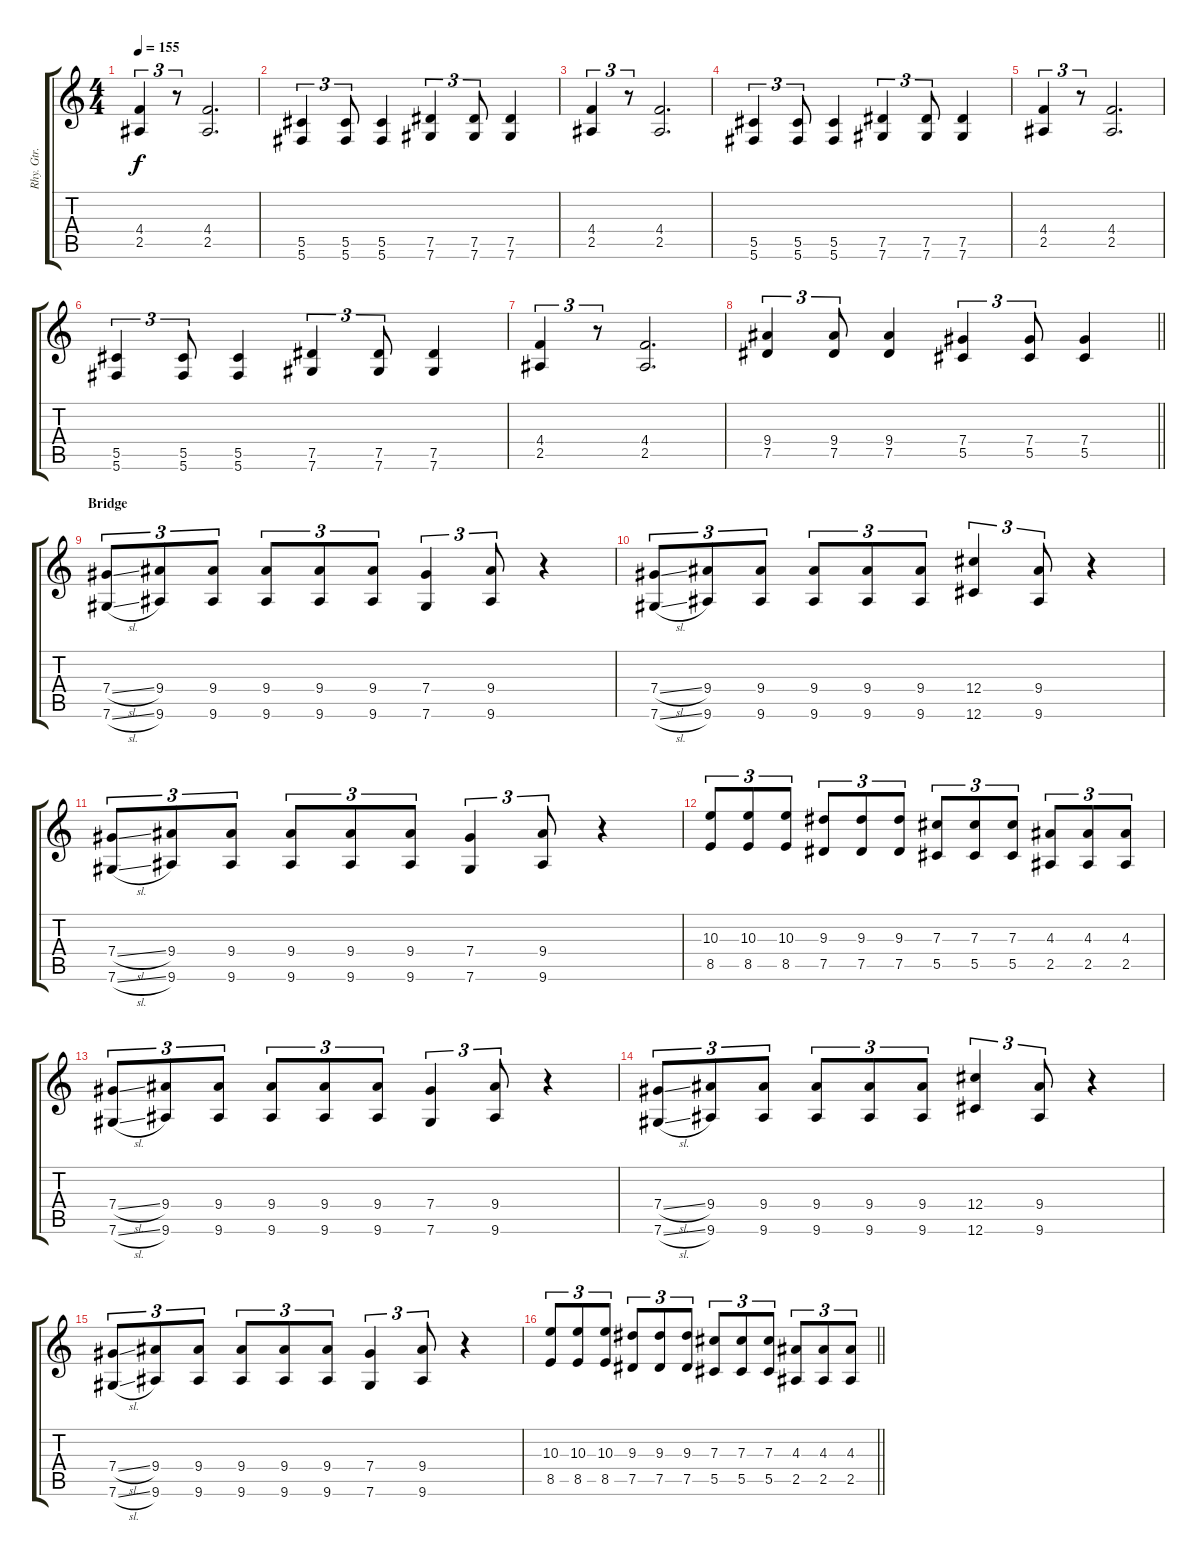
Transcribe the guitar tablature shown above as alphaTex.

\track ("Rhy. Gtr. 2" "Rhy. Gtr. ") {instrument distortionguitar}
\staff {score tabs}
\tuning (Eb4 Bb3 Gb3 Db3 Ab2 Db2) {hide}
\ts (4 4)
\section ("" "")
\tempo 155
\clef g2
\ks c
(4.4 2.5).4{tu (3 2) dy f} r.8{tu (3 2)} (4.4 2.5).2{d} |
(5.5 5.6).4{tu (3 2)} (5.5 5.6).8{tu (3 2)} (5.5 5.6).4 (7.5 7.6).4{tu (3 2)} (7.5 7.6).8{tu (3 2)} (7.5 7.6).4 |
(4.4 2.5).4{tu (3 2)} r.8{tu (3 2)} (4.4 2.5).2{d} |
(5.5 5.6).4{tu (3 2)} (5.5 5.6).8{tu (3 2)} (5.5 5.6).4 (7.5 7.6).4{tu (3 2)} (7.5 7.6).8{tu (3 2)} (7.5 7.6).4 |
(4.4 2.5).4{tu (3 2)} r.8{tu (3 2)} (4.4 2.5).2{d} |
(5.5 5.6).4{tu (3 2)} (5.5 5.6).8{tu (3 2)} (5.5 5.6).4 (7.5 7.6).4{tu (3 2)} (7.5 7.6).8{tu (3 2)} (7.5 7.6).4 |
(4.4 2.5).4{tu (3 2)} r.8{tu (3 2)} (4.4 2.5).2{d} |
\barLineRight lightlight
(9.4 7.5).4{tu (3 2)} (9.4 7.5).8{tu (3 2)} (9.4 7.5).4 (7.4 5.5).4{tu (3 2)} (7.4 5.5).8{tu (3 2)} (7.4 5.5).4 |
\section ("" "Bridge")
(7.4{sl} 7.6{sl}).8{tu (3 2)} (9.4 9.6).8{tu (3 2)} (9.4 9.6).8{tu (3 2)} (9.4 9.6).8{tu (3 2)} (9.4 9.6).8{tu (3 2)} (9.4 9.6).8{tu (3 2)} (7.4 7.6).4{tu (3 2)} (9.4 9.6).8{tu (3 2)} r.4 |
(7.4{sl} 7.6{sl}).8{tu (3 2)} (9.4 9.6).8{tu (3 2)} (9.4 9.6).8{tu (3 2)} (9.4 9.6).8{tu (3 2)} (9.4 9.6).8{tu (3 2)} (9.4 9.6).8{tu (3 2)} (12.4 12.6).4{tu (3 2)} (9.4 9.6).8{tu (3 2)} r.4 |
(7.4{sl} 7.6{sl}).8{tu (3 2)} (9.4 9.6).8{tu (3 2)} (9.4 9.6).8{tu (3 2)} (9.4 9.6).8{tu (3 2)} (9.4 9.6).8{tu (3 2)} (9.4 9.6).8{tu (3 2)} (7.4 7.6).4{tu (3 2)} (9.4 9.6).8{tu (3 2)} r.4 |
(10.3 8.5).8{tu (3 2)} (10.3 8.5).8{tu (3 2)} (10.3 8.5).8{tu (3 2)} (9.3 7.5).8{tu (3 2)} (9.3 7.5).8{tu (3 2)} (9.3 7.5).8{tu (3 2)} (7.3 5.5).8{tu (3 2)} (7.3 5.5).8{tu (3 2)} (7.3 5.5).8{tu (3 2)} (4.3 2.5).8{tu (3 2)} (4.3 2.5).8{tu (3 2)} (4.3 2.5).8{tu (3 2)} |
(7.4{sl} 7.6{sl}).8{tu (3 2)} (9.4 9.6).8{tu (3 2)} (9.4 9.6).8{tu (3 2)} (9.4 9.6).8{tu (3 2)} (9.4 9.6).8{tu (3 2)} (9.4 9.6).8{tu (3 2)} (7.4 7.6).4{tu (3 2)} (9.4 9.6).8{tu (3 2)} r.4 |
(7.4{sl} 7.6{sl}).8{tu (3 2)} (9.4 9.6).8{tu (3 2)} (9.4 9.6).8{tu (3 2)} (9.4 9.6).8{tu (3 2)} (9.4 9.6).8{tu (3 2)} (9.4 9.6).8{tu (3 2)} (12.4 12.6).4{tu (3 2)} (9.4 9.6).8{tu (3 2)} r.4 |
(7.4{sl} 7.6{sl}).8{tu (3 2)} (9.4 9.6).8{tu (3 2)} (9.4 9.6).8{tu (3 2)} (9.4 9.6).8{tu (3 2)} (9.4 9.6).8{tu (3 2)} (9.4 9.6).8{tu (3 2)} (7.4 7.6).4{tu (3 2)} (9.4 9.6).8{tu (3 2)} r.4 |
\barLineRight lightlight
(10.3 8.5).8{tu (3 2)} (10.3 8.5).8{tu (3 2)} (10.3 8.5).8{tu (3 2)} (9.3 7.5).8{tu (3 2)} (9.3 7.5).8{tu (3 2)} (9.3 7.5).8{tu (3 2)} (7.3 5.5).8{tu (3 2)} (7.3 5.5).8{tu (3 2)} (7.3 5.5).8{tu (3 2)} (4.3 2.5).8{tu (3 2)} (4.3 2.5).8{tu (3 2)} (4.3 2.5).8{tu (3 2)}
